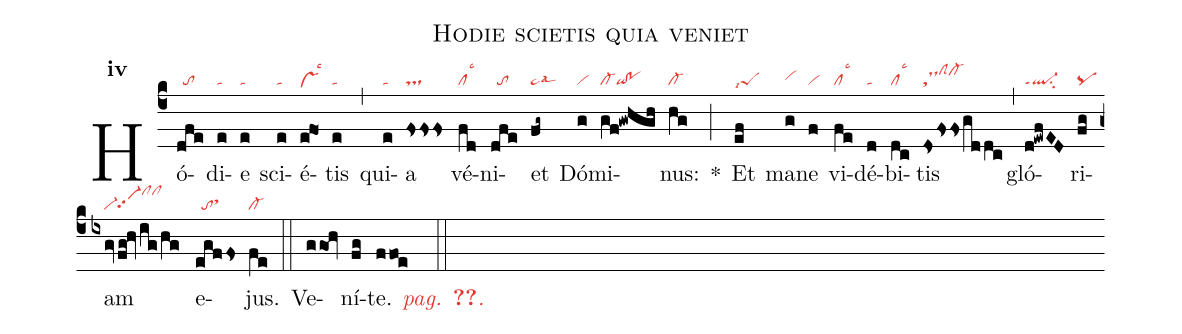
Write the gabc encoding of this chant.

name:Hodie scietis quia veniet;
office-part:in;
mode:4;
nabc-lines:1;
%%
initial-style: 1;
name: Hodie scietis quia veniet;
mode: 3;
office-part: Invitatorium;
annotation: Inv.;
annotation: iii c;
nabc-lines: 1;
%%
(c4) Hó(dfe|//to)di(e|ta)e(e|ta) sci(e|ta)é(efO1|vshelsc3)tis(e|ta) (,) qui(e|ta)a(fsss|ts) vé(fd|cllsc3)ni(dfe|//to)et(fg~|ta>lsal3) Dó(g|vi)mi(gf!gwhgh|cl-qi!po)nus:(hg|cl-) *(;) Et(ef|peSlsi7) ma(g|vihh)ne(f|vi) vi(fe|cllsc3)dé(d|ta)bi(dc|cllsc3)tis(dsfssgddc|stdshjclShjcl-hj) (,) gló(d!ewfED|ql-ppt1su2)ri(fg|pq)am(ixgv/fg!hv/ig/hg|////vi-vi-hgpp2clhlclhl) e(egffs|//tosthi)jus.(fe|cl-) (::)
<nlba>Ve(g/goh)ní(fg)t{e}. <c><i>pag. <v>\pageref{M-ORIP3c}</v>.</i></c></nlba>(ffoe ::)
